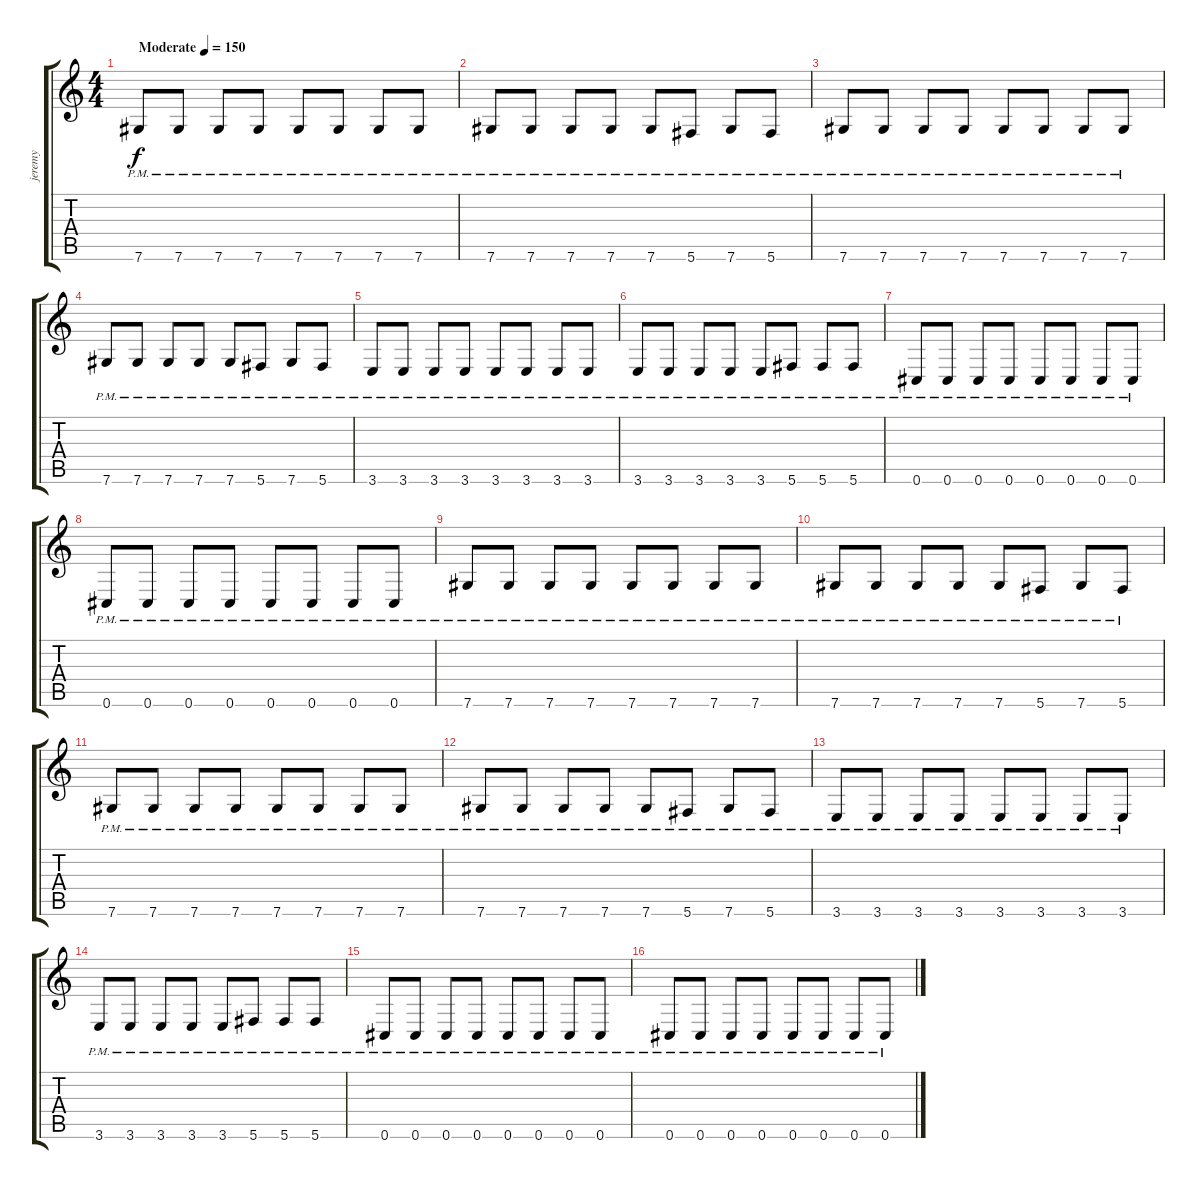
\track ("jeremy" "jeremy") {instrument overdrivenguitar}
\staff {score tabs}
\tuning (Eb4 Bb3 Gb3 Db3 Ab2 Db2) {hide}
\ts (4 4)
\tempo (150 "Moderate")
\clef g2
\ks c
7.6{pm}.8{dy f instrument overdrivenguitar} 7.6{pm}.8 7.6{pm}.8 7.6{pm}.8 7.6{pm}.8 7.6{pm}.8 7.6{pm}.8 7.6{pm}.8 |
7.6{pm}.8 7.6{pm}.8 7.6{pm}.8 7.6{pm}.8 7.6{pm}.8 5.6{pm}.8 7.6{pm}.8 5.6{pm}.8 |
7.6{pm}.8 7.6{pm}.8 7.6{pm}.8 7.6{pm}.8 7.6{pm}.8 7.6{pm}.8 7.6{pm}.8 7.6{pm}.8 |
7.6{pm}.8 7.6{pm}.8 7.6{pm}.8 7.6{pm}.8 7.6{pm}.8 5.6{pm}.8 7.6{pm}.8 5.6{pm}.8 |
3.6{pm}.8 3.6{pm}.8 3.6{pm}.8 3.6{pm}.8 3.6{pm}.8 3.6{pm}.8 3.6{pm}.8 3.6{pm}.8 |
3.6{pm}.8 3.6{pm}.8 3.6{pm}.8 3.6{pm}.8 3.6{pm}.8 5.6{pm}.8 5.6{pm}.8 5.6{pm}.8 |
0.6{pm}.8 0.6{pm}.8 0.6{pm}.8 0.6{pm}.8 0.6{pm}.8 0.6{pm}.8 0.6{pm}.8 0.6{pm}.8 |
0.6{pm}.8 0.6{pm}.8 0.6{pm}.8 0.6{pm}.8 0.6{pm}.8 0.6{pm}.8 0.6{pm}.8 0.6{pm}.8 |
7.6{pm}.8 7.6{pm}.8 7.6{pm}.8 7.6{pm}.8 7.6{pm}.8 7.6{pm}.8 7.6{pm}.8 7.6{pm}.8 |
7.6{pm}.8 7.6{pm}.8 7.6{pm}.8 7.6{pm}.8 7.6{pm}.8 5.6{pm}.8 7.6{pm}.8 5.6{pm}.8 |
7.6{pm}.8 7.6{pm}.8 7.6{pm}.8 7.6{pm}.8 7.6{pm}.8 7.6{pm}.8 7.6{pm}.8 7.6{pm}.8 |
7.6{pm}.8 7.6{pm}.8 7.6{pm}.8 7.6{pm}.8 7.6{pm}.8 5.6{pm}.8 7.6{pm}.8 5.6{pm}.8 |
3.6{pm}.8 3.6{pm}.8 3.6{pm}.8 3.6{pm}.8 3.6{pm}.8 3.6{pm}.8 3.6{pm}.8 3.6{pm}.8 |
3.6{pm}.8 3.6{pm}.8 3.6{pm}.8 3.6{pm}.8 3.6{pm}.8 5.6{pm}.8 5.6{pm}.8 5.6{pm}.8 |
0.6{pm}.8 0.6{pm}.8 0.6{pm}.8 0.6{pm}.8 0.6{pm}.8 0.6{pm}.8 0.6{pm}.8 0.6{pm}.8 |
0.6{pm}.8 0.6{pm}.8 0.6{pm}.8 0.6{pm}.8 0.6{pm}.8 0.6{pm}.8 0.6{pm}.8 0.6{pm}.8
